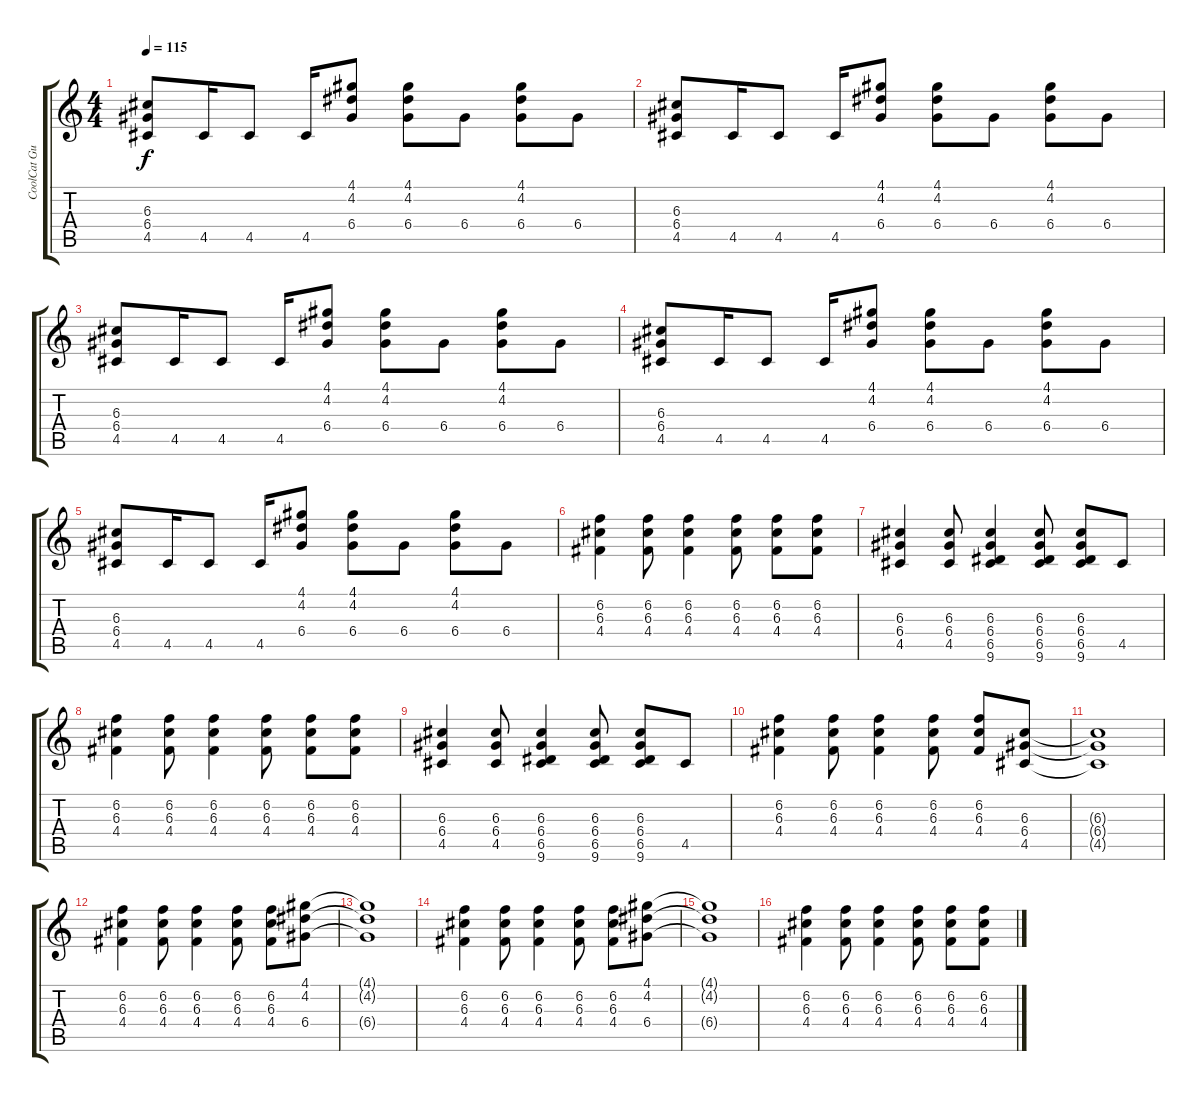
\track ("CoolCat Guitar" "CoolCat Gu") {instrument electricguitarjazz}
\staff {score tabs}
\tuning (E4 B3 G3 D3 A2 E2) {hide}
\ts (4 4)
\tempo 115
\clef g2
\ks c
(6.3 6.4 4.5).8{dy f} 4.5.16 4.5.8 4.5.16 (4.1 4.2 6.4).8 (4.1 4.2 6.4).8 6.4.8 (4.1 4.2 6.4).8 6.4.8 |
(6.3 6.4 4.5).8 4.5.16 4.5.8 4.5.16 (4.1 4.2 6.4).8 (4.1 4.2 6.4).8 6.4.8 (4.1 4.2 6.4).8 6.4.8 |
(6.3 6.4 4.5).8 4.5.16 4.5.8 4.5.16 (4.1 4.2 6.4).8 (4.1 4.2 6.4).8 6.4.8 (4.1 4.2 6.4).8 6.4.8 |
(6.3 6.4 4.5).8 4.5.16 4.5.8 4.5.16 (4.1 4.2 6.4).8 (4.1 4.2 6.4).8 6.4.8 (4.1 4.2 6.4).8 6.4.8 |
(6.3 6.4 4.5).8 4.5.16 4.5.8 4.5.16 (4.1 4.2 6.4).8 (4.1 4.2 6.4).8 6.4.8 (4.1 4.2 6.4).8 6.4.8 |
(6.2 6.3 4.4).4 (6.2 6.3 4.4).8 (6.2 6.3 4.4).4 (6.2 6.3 4.4).8 (6.2 6.3 4.4).8 (6.2 6.3 4.4).8 |
(6.3 6.4 4.5).4 (6.3 6.4 4.5).8 (6.3 6.4 6.5 9.6).4 (6.3 6.4 6.5 9.6).8 (6.3 6.4 6.5 9.6).8 4.5.8 |
(6.2 6.3 4.4).4 (6.2 6.3 4.4).8 (6.2 6.3 4.4).4 (6.2 6.3 4.4).8 (6.2 6.3 4.4).8 (6.2 6.3 4.4).8 |
(6.3 6.4 4.5).4 (6.3 6.4 4.5).8 (6.3 6.4 6.5 9.6).4 (6.3 6.4 6.5 9.6).8 (6.3 6.4 6.5 9.6).8 4.5.8 |
(6.2 6.3 4.4).4 (6.2 6.3 4.4).8 (6.2 6.3 4.4).4 (6.2 6.3 4.4).8 (6.2 6.3 4.4).8 (6.3 6.4 4.5).8 |
(6.3{t} 6.4{t} 4.5{t}).1 |
(6.2 6.3 4.4).4 (6.2 6.3 4.4).8 (6.2 6.3 4.4).4 (6.2 6.3 4.4).8 (6.2 6.3 4.4).8 (4.1 4.2 6.4).8 |
(4.1{t} 4.2{t} 6.4{t}).1 |
(6.2 6.3 4.4).4 (6.2 6.3 4.4).8 (6.2 6.3 4.4).4 (6.2 6.3 4.4).8 (6.2 6.3 4.4).8 (4.1 4.2 6.4).8 |
(4.1{t} 4.2{t} 6.4{t}).1 |
(6.2 6.3 4.4).4 (6.2 6.3 4.4).8 (6.2 6.3 4.4).4 (6.2 6.3 4.4).8 (6.2 6.3 4.4).8 (6.2 6.3 4.4).8
